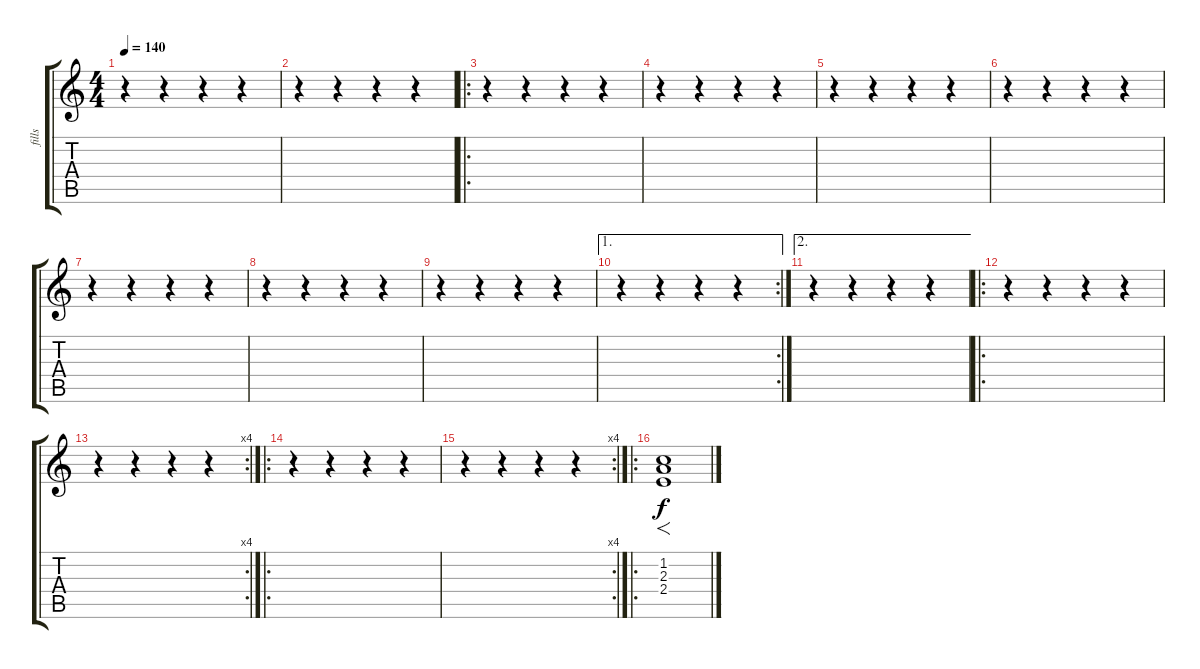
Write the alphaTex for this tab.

\track ("fills" "fills") {instrument guitarharmonics}
\staff {score tabs}
\tuning (E4 B3 G3 D3 A2 E2) {hide}
\ts (4 4)
\tempo 140
\clef g2
\ks c
r.4{dy f instrument guitarharmonics} r.4 r.4 r.4 |
r.4 r.4 r.4 r.4 |
\ro
r.4 r.4 r.4 r.4 |
r.4 r.4 r.4 r.4 |
r.4 r.4 r.4 r.4 |
r.4 r.4 r.4 r.4 |
r.4 r.4 r.4 r.4 |
r.4 r.4 r.4 r.4 |
r.4 r.4 r.4 r.4 |
\ae 1
\rc 2
r.4 r.4 r.4 r.4 |
\ae 2
r.4 r.4 r.4 r.4 |
\ro
r.4 r.4 r.4 r.4 |
\rc 4
r.4 r.4 r.4 r.4 |
\ro
r.4 r.4 r.4 r.4 |
\rc 4
r.4 r.4 r.4 r.4 |
\ro
(1.2 2.3 2.4).1{f instrument distortionguitar}
